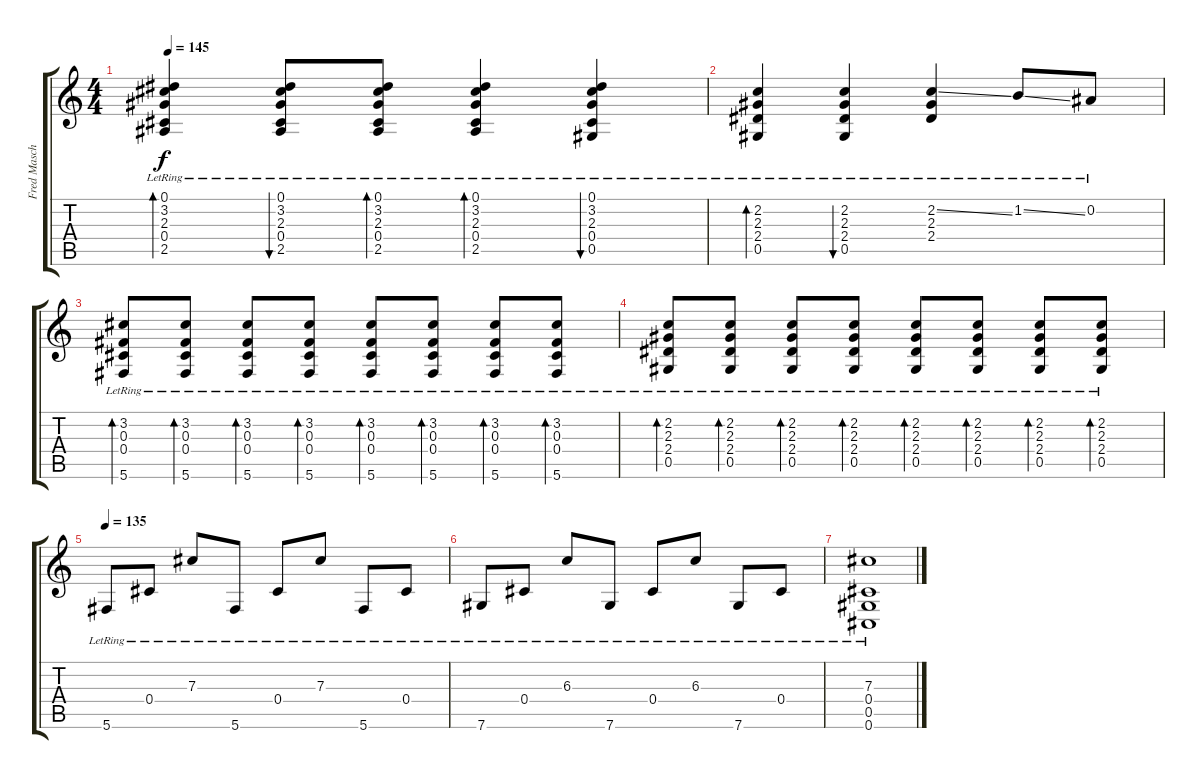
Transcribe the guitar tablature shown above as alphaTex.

\track ("Fred Mascherino" "Fred Masch") {instrument acousticguitarsteel}
\staff {score tabs}
\tuning (Eb4 Bb3 Gb3 Db3 Ab2 Db2) {hide}
\ts (4 4)
\tempo 145
\clef g2
\ks c
(0.1{lr} 3.2{lr} 2.3{lr} 0.4{lr} 2.5{lr}).4{bd 30 dy f} (0.1{lr} 3.2{lr} 2.3{lr} 0.4{lr} 2.5{lr}).8{bu 30} (0.1{lr} 3.2{lr} 2.3{lr} 0.4{lr} 2.5{lr}).8{bd 30} (0.1{lr} 3.2{lr} 2.3{lr} 0.4{lr} 2.5{lr}).4{bd 30} (0.1{lr} 3.2{lr} 2.3{lr} 0.4{lr} 0.5{lr}).4{bu 30} |
(2.2{lr} 2.3{lr} 2.4{lr} 0.5{lr}).4{bd 30} (2.2{lr} 2.3{lr} 2.4{lr} 0.5{lr}).4{bu 30} (2.2{ss lr} 2.3{lr} 2.4{lr}).4 1.2{ss lr}.8 0.2{lr}.8 |
(3.2{lr} 0.3{lr} 0.4{lr} 5.6{lr}).8{bd 30} (3.2{lr} 0.3{lr} 0.4{lr} 5.6{lr}).8{bd 30} (3.2{lr} 0.3{lr} 0.4{lr} 5.6{lr}).8{bd 30} (3.2{lr} 0.3{lr} 0.4{lr} 5.6{lr}).8{bd 30} (3.2{lr} 0.3{lr} 0.4{lr} 5.6{lr}).8{bd 30} (3.2{lr} 0.3{lr} 0.4{lr} 5.6{lr}).8{bd 30} (3.2{lr} 0.3{lr} 0.4{lr} 5.6{lr}).8{bd 30} (3.2{lr} 0.3{lr} 0.4{lr} 5.6{lr}).8{bd 30} |
(2.2{lr} 2.3{lr} 2.4{lr} 0.5{lr}).8{bd 30} (2.2{lr} 2.3{lr} 2.4{lr} 0.5{lr}).8{bd 30} (2.2{lr} 2.3{lr} 2.4{lr} 0.5{lr}).8{bd 30} (2.2{lr} 2.3{lr} 2.4{lr} 0.5{lr}).8{bd 30} (2.2{lr} 2.3{lr} 2.4{lr} 0.5{lr}).8{bd 30} (2.2{lr} 2.3{lr} 2.4{lr} 0.5{lr}).8{bd 30} (2.2{lr} 2.3{lr} 2.4{lr} 0.5{lr}).8{bd 30} (2.2{lr} 2.3{lr} 2.4{lr} 0.5{lr}).8{bd 30} |
\tempo 135
5.6{lr}.8 0.4{lr}.8 7.3{lr}.8 5.6{lr}.8 0.4{lr}.8 7.3{lr}.8 5.6{lr}.8 0.4{lr}.8 |
7.6{lr}.8 0.4{lr}.8 6.3{lr}.8 7.6{lr}.8 0.4{lr}.8 6.3{lr}.8 7.6{lr}.8 0.4{lr}.8 |
(7.3{lr} 0.4{lr} 0.5{lr} 0.6{lr}).1
